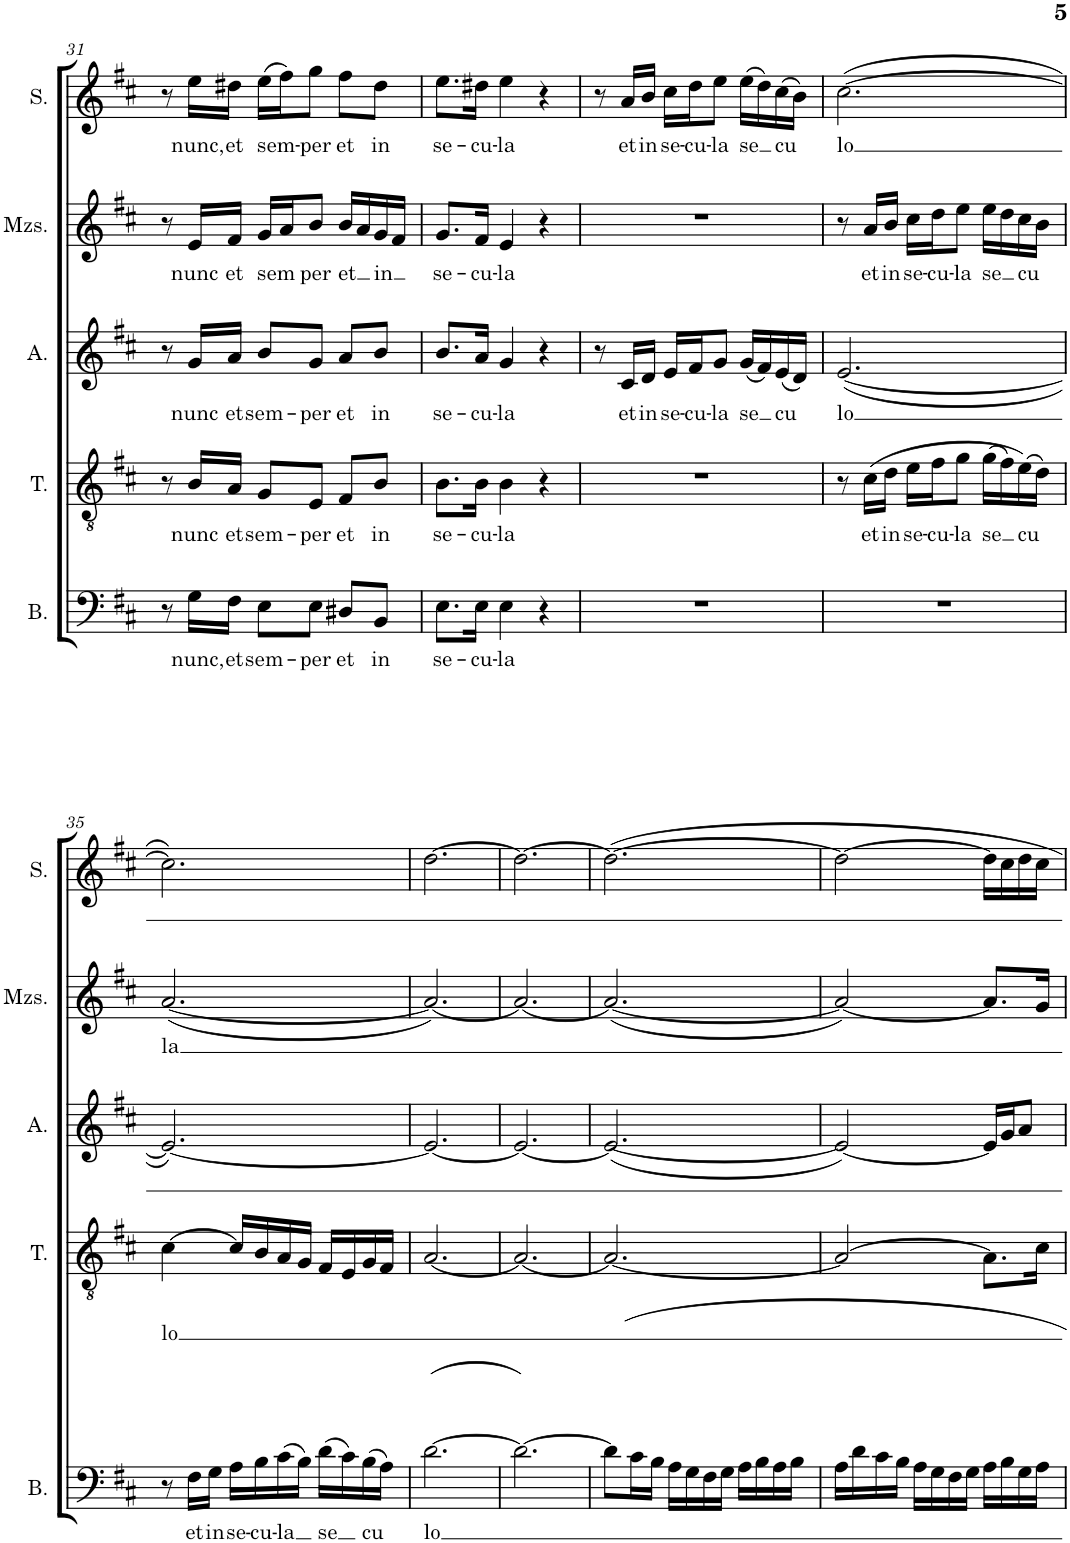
**kern	**text	**kern	**text	**kern	**text	**kern	**text	**kern	**text
*part5	*part5	*part4	*part4	*part3	*part3	*part2	*part2	*part1	*part1
*staff5	*staff5	*staff4	*staff4	*staff3	*staff3	*staff2	*staff2	*staff1	*staff1
*I"Bass	*	*I"Tenor	*	*I"Alto	*	*I"Mezzo-soprano	*	*I"Soprano	*
*I'B.	*	*I'T.	*	*I'A.	*	*I'Mzs.	*	*I'S.	*
!!LO:PB:g=z
*clefF4	*	*clefGv2	*	*clefG2	*	*clefG2	*	*clefG2	*
*k[f#c#]	*	*k[f#c#]	*	*k[f#c#]	*	*k[f#c#]	*	*k[f#c#]	*
*M3/4	*	*M3/4	*	*M3/4	*	*M3/4	*	*M3/4	*
=31	=31	=31	=31	=31	=31	=31	=31	=31	=31
8r	.	8r	.	8r	.	8r	.	8r	.
!	!LO:LY:b	!	!LO:LY:b	!	!LO:LY:b	!	!LO:LY:b	!	!LO:LY:b
16G\LL	nunc,	16B/LL	nunc	16g/LL	nunc	16e/LL	nunc	16ee\LL	nunc,
!	!LO:LY:b	!	!LO:LY:b	!	!LO:LY:b	!	!LO:LY:b	!	!LO:LY:b
16F#\JJ	et	16A/JJ	et	16a/JJ	et	16f#/JJ	et	16dd#X\JJ	et
!	!LO:LY:b	!	!LO:LY:b	!	!LO:LY:b	!	!LO:LY:b	!	!LO:LY:b
8E\L	sem-	8G/L	sem-	8b/L	sem-	16g/LL	sem	(16ee\LL	-sem-
.	.	.	.	.	.	16a/J	.	16ff#\J)	.
!	!LO:LY:b	!	!LO:LY:b	!	!LO:LY:b	!	!LO:LY:b	!	!LO:LY:b
8E\J	-per	8E/J	-per	8g/J	-per	8b/J	per	8gg\J	-per
!	!LO:LY:b	!	!LO:LY:b	!	!LO:LY:b	!	!LO:LY:b	!	!LO:LY:b
8D#X/L	et	8F#/L	et	8a/L	et	16b/LL	et	8ff#\L	et
.	.	.	.	.	.	16a/	.	.	.
!	!LO:LY:b	!	!LO:LY:b	!	!LO:LY:b	!	!LO:LY:b	!	!LO:LY:b
8BB/J	in	8B/J	in	8b/J	in	16g/	in	8dd#\J	in
.	.	.	.	.	.	16f#/JJ	.	.	.
=32	=32	=32	=32	=32	=32	=32	=32	=32	=32
!	!LO:LY:b	!	!LO:LY:b	!	!LO:LY:b	!	!LO:LY:b	!	!LO:LY:b
8.E\L	se-	8.B\L	se-	8.b/L	se-	8.g/L	se-	8.ee\L	se-
!	!LO:LY:b	!	!LO:LY:b	!	!LO:LY:b	!	!LO:LY:b	!	!LO:LY:b
16E\Jk	-cu-	16B\Jk	-cu-	16a/Jk	-cu-	16f#/Jk	-cu-	16dd#X\Jk	-cu-
!	!LO:LY:b	!	!LO:LY:b	!	!LO:LY:b	!	!LO:LY:b	!	!LO:LY:b
4E\	-la	4B\	-la	4g/	-la	4e/	-la	4ee\	-la
4r	.	4r	.	4r	.	4r	.	4r	.
=33	=33	=33	=33	=33	=33	=33	=33	=33	=33
2.r	.	2.r	.	8r	.	2.r	.	8r	.
!	!	!	!	!	!LO:LY:b	!	!	!	!LO:LY:b
.	.	.	.	16c#/LL	et	.	.	16a/LL	et
!	!	!	!	!	!LO:LY:b	!	!	!	!LO:LY:b
.	.	.	.	16d/JJ	in	.	.	16b/JJ	in
!	!	!	!	!	!LO:LY:b	!	!	!	!LO:LY:b
.	.	.	.	16e/LL	se-	.	.	16cc#\LL	se-
!	!	!	!	!	!LO:LY:b	!	!	!	!LO:LY:b
.	.	.	.	16f#/J	-cu-	.	.	16dd\J	-cu-
!	!	!	!	!	!LO:LY:b	!	!	!	!LO:LY:b
.	.	.	.	8g/J	-la	.	.	8ee\J	-la
!	!	!	!	!	!LO:LY:b	!	!	!	!LO:LY:b
.	.	.	.	(16g/LL	se	.	.	(16ee\LL	se
.	.	.	.	16f#/)	.	.	.	16dd\)	.
!	!	!	!	!	!LO:LY:b	!	!	!	!LO:LY:b
.	.	.	.	(16e/	cu	.	.	(16cc#\	cu
.	.	.	.	16d/JJ)	.	.	.	16b\JJ)	.
=34	=34	=34	=34	=34	=34	=34	=34	=34	=34
!	!	!	!	!	!LO:LY:b	!	!	!	!LO:LY:b
2.r	.	8r	.	([2.e/	lo	8r	.	([2.cc#\	lo
!	!	!	!LO:LY:b	!	!	!	!LO:LY:b	!	!
.	.	(16c#\LL	et	.	.	16a/LL	et	.	.
!	!	!	!LO:LY:b	!	!	!	!LO:LY:b	!	!
.	.	16d\JJ	in	.	.	16b/JJ	in	.	.
!	!	!	!LO:LY:b	!	!	!	!LO:LY:b	!	!
.	.	16e\LL	se-	.	.	16cc#\LL	se-	.	.
!	!	!	!LO:LY:b	!	!	!	!LO:LY:b	!	!
.	.	16f#\J	-cu-	.	.	16dd\J	-cu-	.	.
!	!	!	!LO:LY:b	!	!	!	!LO:LY:b	!	!
.	.	8g\J	-la	.	.	8ee\J	-la	.	.
!	!	!	!LO:LY:b	!	!	!	!LO:LY:b	!	!
.	.	(16g\LL	se	.	.	16ee\LL	se	.	.
.	.	16f#\)	.	.	.	16dd\	.	.	.
!	!	!	!LO:LY:b	!	!	!	!LO:LY:b	!	!
.	.	(16e\)	cu	.	.	16cc#\	cu	.	.
.	.	16d\JJ)	.	.	.	16b\JJ	.	.	.
!!LO:LB:g=z
=35	=35	=35	=35	=35	=35	=35	=35	=35	=35
!	!	!	!LO:LY:b	!	!	!	!LO:LY:b	!	!
8r	.	[4c#\	lo	2.e/_)	.	([2.a/	la	2.cc#\])	.
!	!LO:LY:b	!	!	!	!	!	!	!	!
16F#\LL	et	.	.	.	.	.	.	.	.
!	!LO:LY:b	!	!	!	!	!	!	!	!
16G\JJ	in	.	.	.	.	.	.	.	.
!	!LO:LY:b	!	!	!	!	!	!	!	!
16A\LL	se-	16c#/LL]	.	.	.	.	.	.	.
!	!LO:LY:b	!	!	!	!	!	!	!	!
16B\	-cu-	16B/	.	.	.	.	.	.	.
!	!LO:LY:b	!	!	!	!	!	!	!	!
(16c#\	-la	16A/	.	.	.	.	.	.	.
16B\JJ)	.	16G/JJ	.	.	.	.	.	.	.
!	!LO:LY:b	!	!	!	!	!	!	!	!
(16d\LL	se	16F#/LL	.	.	.	.	.	.	.
16c#\)	.	16E/	.	.	.	.	.	.	.
!	!LO:LY:b	!	!	!	!	!	!	!	!
(16B\	cu	16G/	.	.	.	.	.	.	.
16A\JJ)	.	16F#/JJ	.	.	.	.	.	.	.
=36	=36	=36	=36	=36	=36	=36	=36	=36	=36
!	!LO:LY:b	!	!	!	!	!	!	!	!
([2.d\	lo	[2.A/	.	2.e/_	.	2.a/_)	.	[2.dd\	.
=37	=37	=37	=37	=37	=37	=37	=37	=37	=37
2.d\_)	.	2.A/_	.	2.e/_	.	2.a/_	.	2.dd\_	.
=38	=38	=38	=38	=38	=38	=38	=38	=38	=38
8d\L]	.	2.A/_	.	(2.e/_	.	(2.a/_	.	2.dd\_	.
16c#\L	.	.	.	.	.	.	.	.	.
16B\JJ	.	.	.	.	.	.	.	.	.
16A\LL	.	.	.	.	.	.	.	.	.
16G\	.	.	.	.	.	.	.	.	.
16F#\	.	.	.	.	.	.	.	.	.
16G\JJ	.	.	.	.	.	.	.	.	.
16A\LL	.	.	.	.	.	.	.	.	.
16B\	.	.	.	.	.	.	.	.	.
16A\	.	.	.	.	.	.	.	.	.
16B\JJ	.	.	.	.	.	.	.	.	.
=39	=39	=39	=39	=39	=39	=39	=39	=39	=39
16A\LL	.	2A/_	.	2e/_)	.	2a/_)	.	2dd\_	.
16d\	.	.	.	.	.	.	.	.	.
16c#\	.	.	.	.	.	.	.	.	.
16B\JJ	.	.	.	.	.	.	.	.	.
16A\LL	.	.	.	.	.	.	.	.	.
16G\	.	.	.	.	.	.	.	.	.
16F#\	.	.	.	.	.	.	.	.	.
16G\JJ	.	.	.	.	.	.	.	.	.
16A\LL	.	8.A\L]	.	16e/LL]	.	8.a/L]	.	16dd\LL]	.
16B\	.	.	.	16g/J	.	.	.	16cc#\	.
16G\	.	.	.	8a/J	.	.	.	16dd\	.
16A\JJ	.	16c#\Jk	.	.	.	16g/Jk	.	16cc#\JJ	.
=	=	=	=	=	=	=	=	=	=
*-	*-	*-	*-	*-	*-	*-	*-	*-	*-
